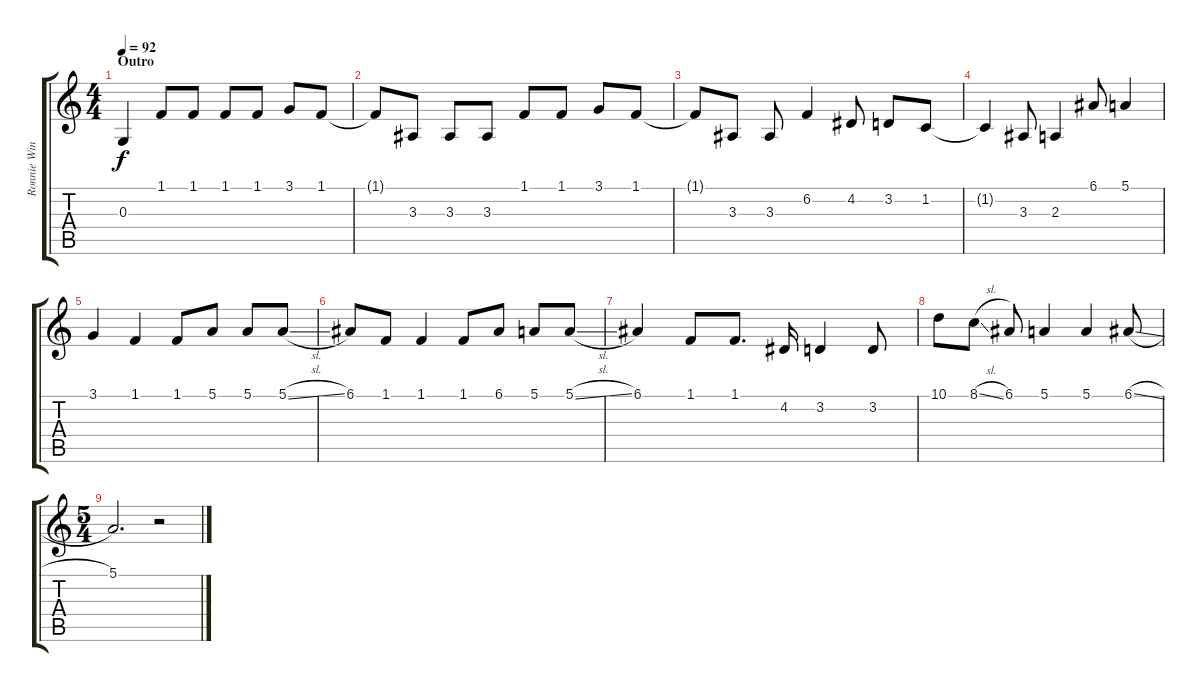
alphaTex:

\track ("Ronnie Winter (Vocals)" "Ronnie Win") {instrument clarinet}
\staff {score tabs}
\tuning (E4 B3 G3 D3 A2 E2) {hide}
\ts (4 4)
\section ("" "Outro")
\tempo 92
\clef g2
\ks c
0.3{t}.4{dy f} 1.1.8 1.1.8 1.1.8 1.1.8 3.1.8 1.1.8 |
1.1{t}.8 3.3.8 3.3.8 3.3.8 1.1.8 1.1.8 3.1.8 1.1.8 |
1.1{t}.8 3.3.8 3.3.8 6.2.4 4.2.8 3.2.8 1.2.8 |
1.2{t}.4 3.3.8 2.3.4 6.1.8 5.1.4 |
3.1.4 1.1.4 1.1.8 5.1.8 5.1.8 5.1{sl}.8 |
6.1.8 1.1.8 1.1.4 1.1.8 6.1.8 5.1.8 5.1{sl}.8 |
6.1.4 1.1.8 1.1.8{d} 4.2.16 3.2.4 3.2.8 |
10.1.8 8.1{sl}.8 6.1.8 5.1.4 5.1.4 6.1{sl}.8 |
\ts (5 4)
5.1.2{d} r.2
